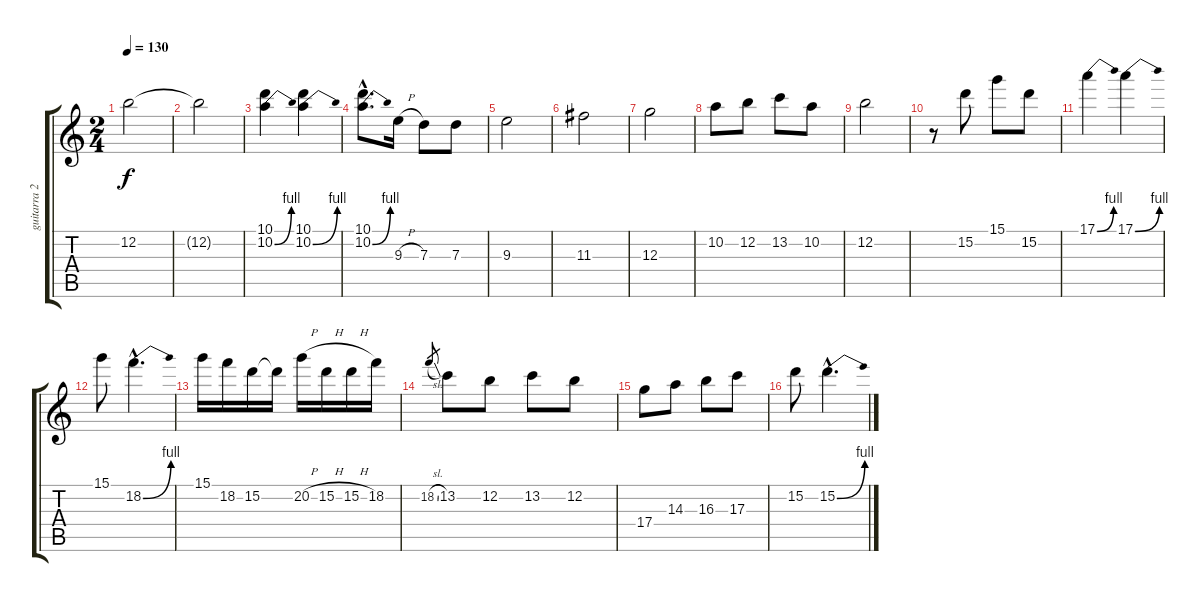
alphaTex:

\track ("guitarra 2" "guitarra 2") {instrument acousticguitarsteel}
\staff {score tabs}
\tuning (E4 B3 G3 D3 A2 E2) {hide}
\ts (2 4)
\tempo 130
\clef g2
\ks c
12.2.2{dy f} |
12.2{t}.2 |
(10.1 10.2{be (bend 0 0 60 4)}).4 (10.1 10.2{be (bend 0 0 60 4)}).4 |
(10.1{hac} 10.2{be (bend 0 0 60 4) hac}).8{d} 9.3{h}.16 7.3.8 7.3.8 |
9.3.2 |
11.3.2 |
12.3.2 |
10.2.8 12.2.8 13.2.8 10.2.8 |
12.2.2 |
r.8 15.2.8 15.1.8 15.2.8 |
17.1{be (bend 0 0 60 4)}.4 17.1{be (bend 0 0 60 4)}.4 |
15.1.8 18.2{be (bend 0 0 60 4) hac}.4{d} |
15.1.16 18.2.16 15.2.16 15.2{t}.16 20.2{h}.16 15.2{h}.16 15.2{h}.16 18.2.16 |
18.2{sl}.8{gr} 13.2.8 12.2.8 13.2.8 12.2.8 |
17.4.8 14.3.8 16.3.8 17.3.8 |
15.2.8 15.2{be (bend 0 0 60 4) hac}.4{d}
